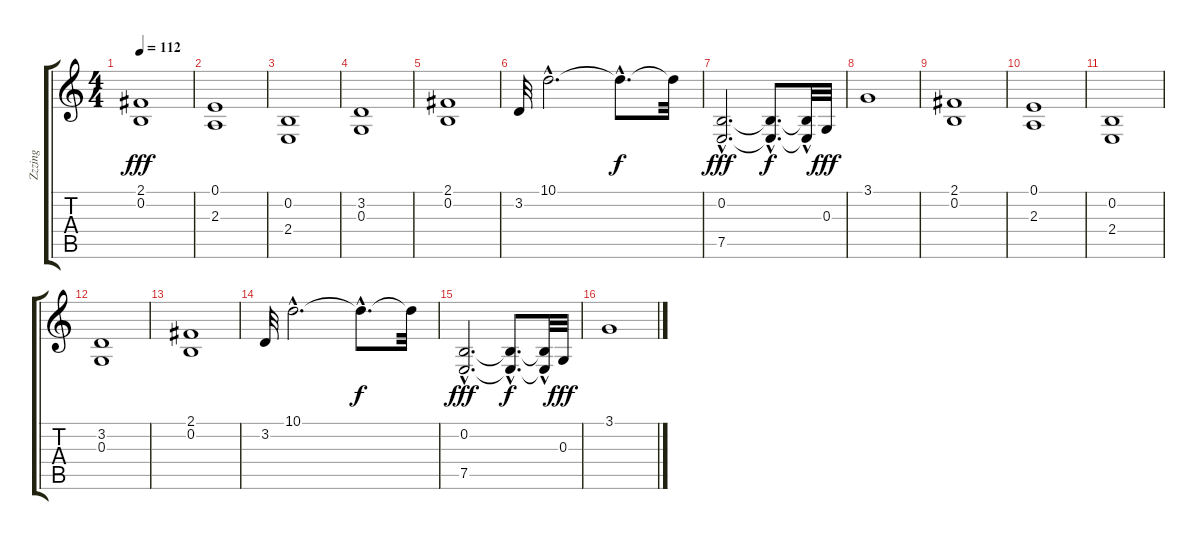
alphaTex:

\track ("Zzzing" "Zzzing") {instrument fx1rain}
\staff {score tabs}
\tuning (E4 B3 G3 D3 A2 E2) {hide}
\ts (4 4)
\tempo 112
\clef g2
\ks c
(2.1 0.2).1{dy fff} |
(0.1 2.3).1 |
(0.2 2.4).1{volume 16 instrument fx1rain} |
(3.2 0.3).1 |
(2.1 0.2).1 |
3.2.32 10.1{hac}.2{d} 10.1{hac t}.8{d dy f} 10.1{t}.32 |
(0.2{hac} 7.5{hac}).2{d dy fff} (0.2{hac t} 7.5{hac t}).8{d dy f} (0.2{hac t} 7.5{hac t}).32 0.3.32{dy fff} |
3.1.1 |
(2.1 0.2).1 |
(0.1 2.3).1 |
(0.2 2.4).1{volume 16 instrument fx1rain} |
(3.2 0.3).1 |
(2.1 0.2).1 |
3.2.32 10.1{hac}.2{d} 10.1{hac t}.8{d dy f} 10.1{t}.32 |
(0.2{hac} 7.5{hac}).2{d dy fff} (0.2{hac t} 7.5{hac t}).8{d dy f} (0.2{hac t} 7.5{hac t}).32 0.3.32{dy fff} |
3.1.1
